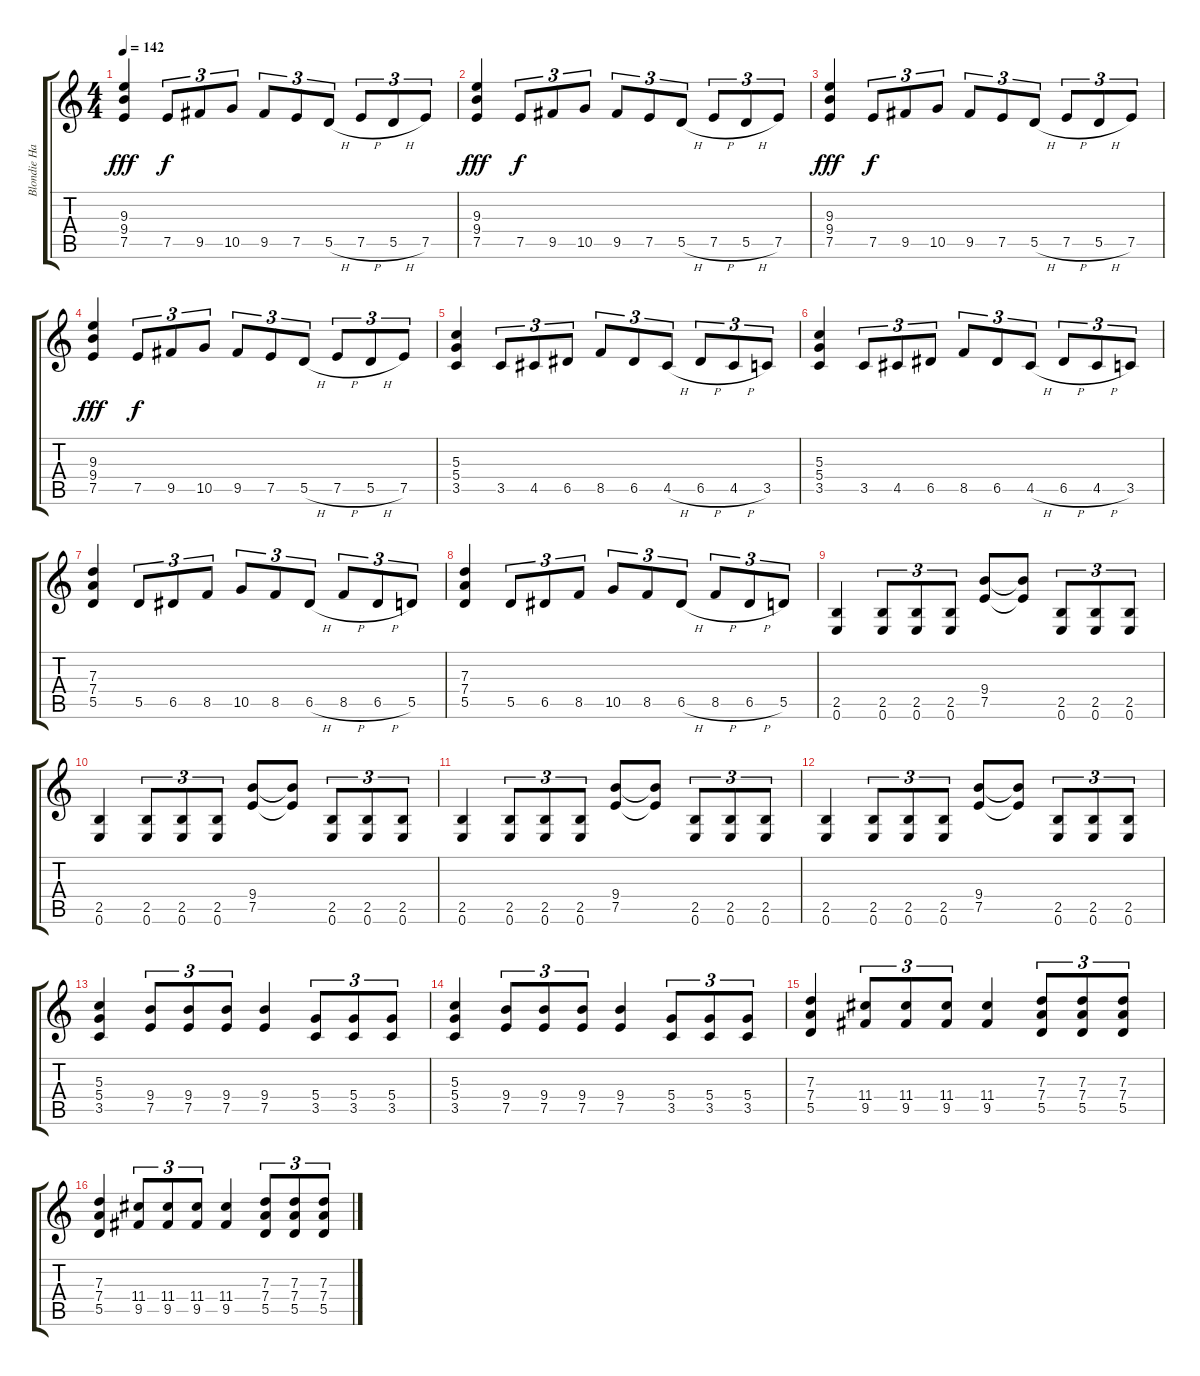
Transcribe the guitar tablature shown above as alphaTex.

\track ("Blondie Hammet" "Blondie Ha") {instrument distortionguitar}
\staff {score tabs}
\tuning (E4 B3 G3 D3 A2 E2) {hide}
\ts (4 4)
\tempo 142
\clef g2
\ks c
(9.3 9.4 7.5).4{dy fff instrument distortionguitar} 7.5.8{tu (3 2) dy f} 9.5.8{tu (3 2)} 10.5.8{tu (3 2)} 9.5.8{tu (3 2)} 7.5.8{tu (3 2)} 5.5{h}.8{tu (3 2)} 7.5{h}.8{tu (3 2)} 5.5{h}.8{tu (3 2)} 7.5.8{tu (3 2)} |
(9.3 9.4 7.5).4{dy fff} 7.5.8{tu (3 2) dy f} 9.5.8{tu (3 2)} 10.5.8{tu (3 2)} 9.5.8{tu (3 2)} 7.5.8{tu (3 2)} 5.5{h}.8{tu (3 2)} 7.5{h}.8{tu (3 2)} 5.5{h}.8{tu (3 2)} 7.5.8{tu (3 2)} |
(9.3 9.4 7.5).4{dy fff} 7.5.8{tu (3 2) dy f} 9.5.8{tu (3 2)} 10.5.8{tu (3 2)} 9.5.8{tu (3 2)} 7.5.8{tu (3 2)} 5.5{h}.8{tu (3 2)} 7.5{h}.8{tu (3 2)} 5.5{h}.8{tu (3 2)} 7.5.8{tu (3 2)} |
(9.3 9.4 7.5).4{dy fff} 7.5.8{tu (3 2) dy f} 9.5.8{tu (3 2)} 10.5.8{tu (3 2)} 9.5.8{tu (3 2)} 7.5.8{tu (3 2)} 5.5{h}.8{tu (3 2)} 7.5{h}.8{tu (3 2)} 5.5{h}.8{tu (3 2)} 7.5.8{tu (3 2)} |
(5.3 5.4 3.5).4 3.5.8{tu (3 2)} 4.5.8{tu (3 2)} 6.5.8{tu (3 2)} 8.5.8{tu (3 2)} 6.5.8{tu (3 2)} 4.5{h}.8{tu (3 2)} 6.5{h}.8{tu (3 2)} 4.5{h}.8{tu (3 2)} 3.5.8{tu (3 2)} |
(5.3 5.4 3.5).4 3.5.8{tu (3 2)} 4.5.8{tu (3 2)} 6.5.8{tu (3 2)} 8.5.8{tu (3 2)} 6.5.8{tu (3 2)} 4.5{h}.8{tu (3 2)} 6.5{h}.8{tu (3 2)} 4.5{h}.8{tu (3 2)} 3.5.8{tu (3 2)} |
(7.3 7.4 5.5).4 5.5.8{tu (3 2)} 6.5.8{tu (3 2)} 8.5.8{tu (3 2)} 10.5.8{tu (3 2)} 8.5.8{tu (3 2)} 6.5{h}.8{tu (3 2)} 8.5{h}.8{tu (3 2)} 6.5{h}.8{tu (3 2)} 5.5.8{tu (3 2)} |
(7.3 7.4 5.5).4 5.5.8{tu (3 2)} 6.5.8{tu (3 2)} 8.5.8{tu (3 2)} 10.5.8{tu (3 2)} 8.5.8{tu (3 2)} 6.5{h}.8{tu (3 2)} 8.5{h}.8{tu (3 2)} 6.5{h}.8{tu (3 2)} 5.5.8{tu (3 2)} |
(2.5 0.6).4 (2.5 0.6).8{tu (3 2)} (2.5 0.6).8{tu (3 2)} (2.5 0.6).8{tu (3 2)} (9.4 7.5).8 (9.4{t} 7.5{t}).8 (2.5 0.6).8{tu (3 2)} (2.5 0.6).8{tu (3 2)} (2.5 0.6).8{tu (3 2)} |
(2.5 0.6).4 (2.5 0.6).8{tu (3 2)} (2.5 0.6).8{tu (3 2)} (2.5 0.6).8{tu (3 2)} (9.4 7.5).8 (9.4{t} 7.5{t}).8 (2.5 0.6).8{tu (3 2)} (2.5 0.6).8{tu (3 2)} (2.5 0.6).8{tu (3 2)} |
(2.5 0.6).4 (2.5 0.6).8{tu (3 2)} (2.5 0.6).8{tu (3 2)} (2.5 0.6).8{tu (3 2)} (9.4 7.5).8 (9.4{t} 7.5{t}).8 (2.5 0.6).8{tu (3 2)} (2.5 0.6).8{tu (3 2)} (2.5 0.6).8{tu (3 2)} |
(2.5 0.6).4 (2.5 0.6).8{tu (3 2)} (2.5 0.6).8{tu (3 2)} (2.5 0.6).8{tu (3 2)} (9.4 7.5).8 (9.4{t} 7.5{t}).8 (2.5 0.6).8{tu (3 2)} (2.5 0.6).8{tu (3 2)} (2.5 0.6).8{tu (3 2)} |
(5.3 5.4 3.5).4 (9.4 7.5).8{tu (3 2)} (9.4 7.5).8{tu (3 2)} (9.4 7.5).8{tu (3 2)} (9.4 7.5).4 (5.4 3.5).8{tu (3 2)} (5.4 3.5).8{tu (3 2)} (5.4 3.5).8{tu (3 2)} |
(5.3 5.4 3.5).4 (9.4 7.5).8{tu (3 2)} (9.4 7.5).8{tu (3 2)} (9.4 7.5).8{tu (3 2)} (9.4 7.5).4 (5.4 3.5).8{tu (3 2)} (5.4 3.5).8{tu (3 2)} (5.4 3.5).8{tu (3 2)} |
(7.3 7.4 5.5).4 (11.4 9.5).8{tu (3 2)} (11.4 9.5).8{tu (3 2)} (11.4 9.5).8{tu (3 2)} (11.4 9.5).4 (7.3 7.4 5.5).8{tu (3 2)} (7.3 7.4 5.5).8{tu (3 2)} (7.3 7.4 5.5).8{tu (3 2)} |
(7.3 7.4 5.5).4 (11.4 9.5).8{tu (3 2)} (11.4 9.5).8{tu (3 2)} (11.4 9.5).8{tu (3 2)} (11.4 9.5).4 (7.3 7.4 5.5).8{tu (3 2)} (7.3 7.4 5.5).8{tu (3 2)} (7.3 7.4 5.5).8{tu (3 2)}
